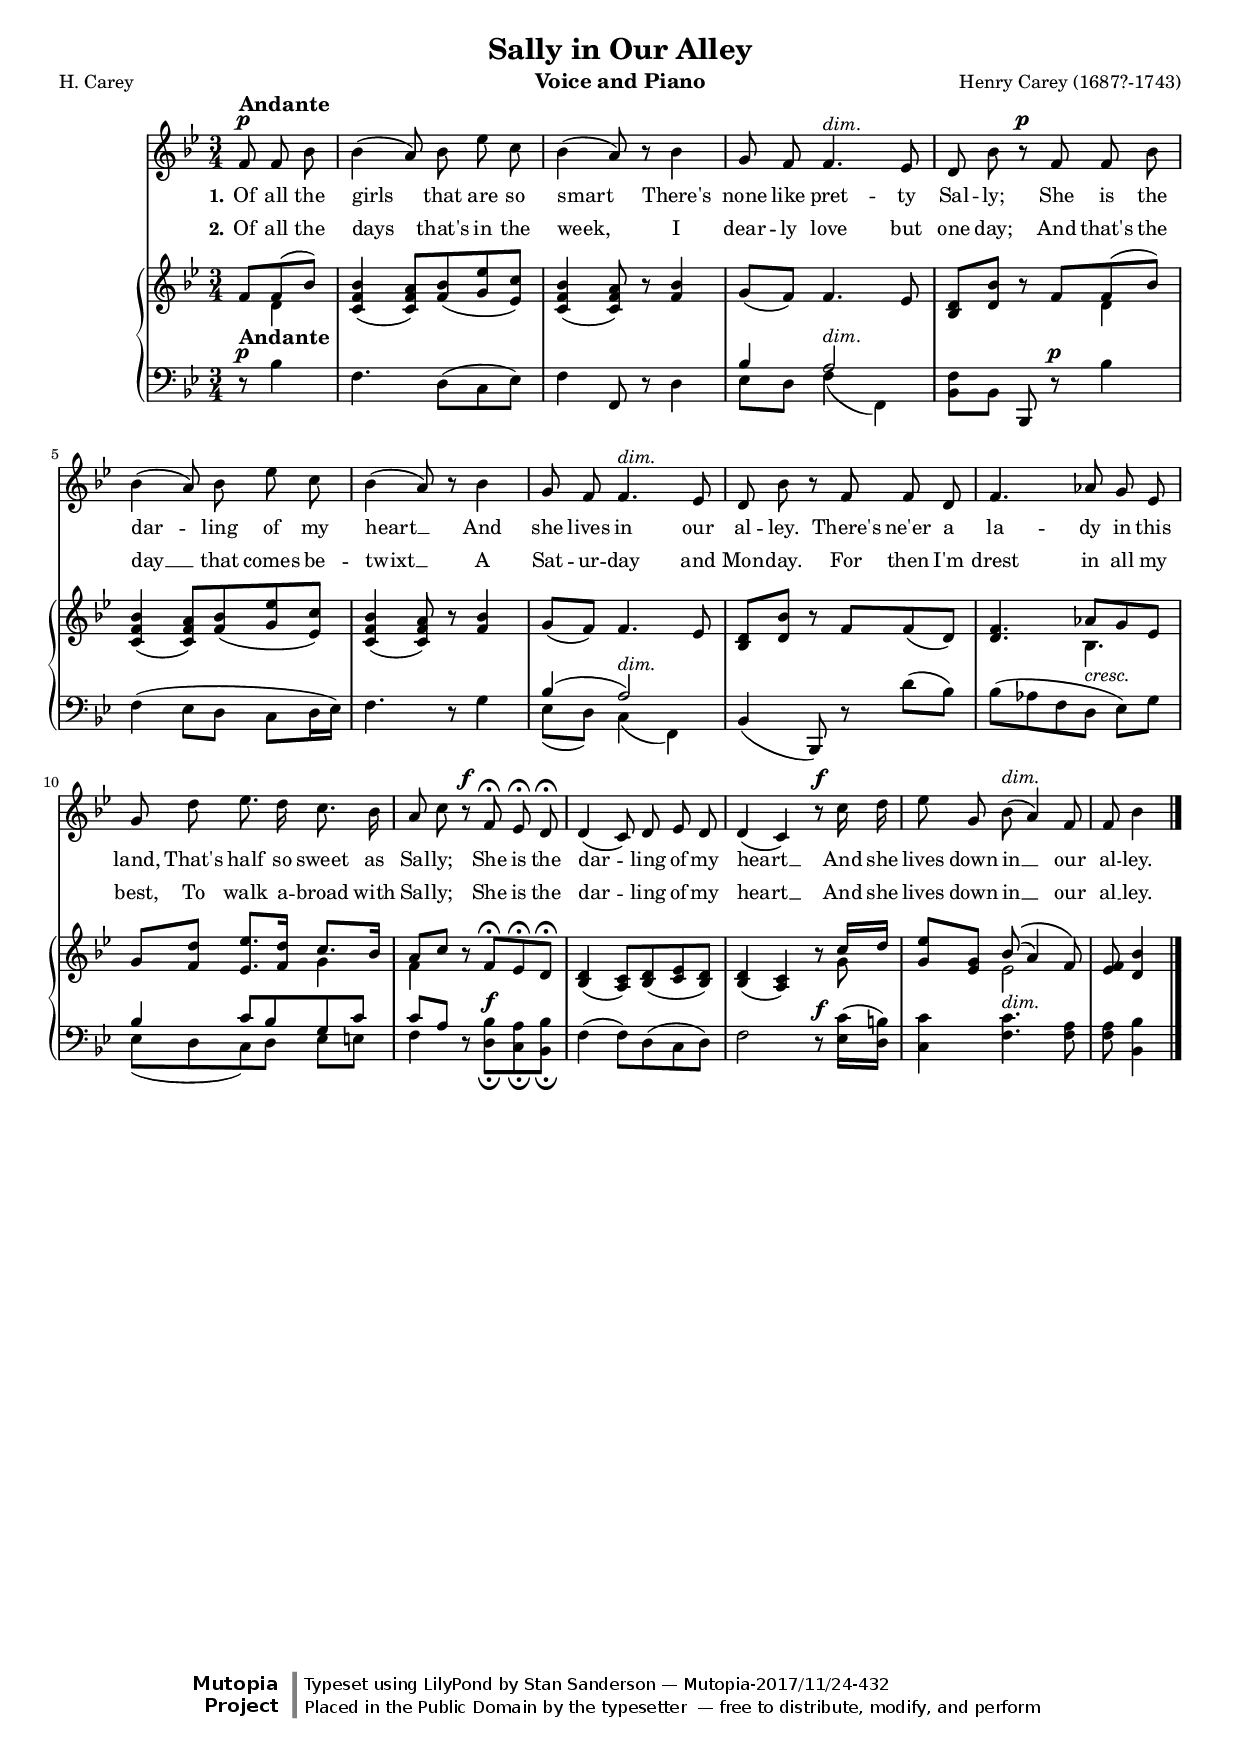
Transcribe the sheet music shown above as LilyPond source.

\version "2.18.2"

\include "english.ly"
#(set-global-staff-size 16)

\header {
  title = "Sally in Our Alley"
  composer = "Henry Carey (1687?-1743)"
  poet = "H. Carey"
  instrument = "Voice and Piano"
  opus = ""
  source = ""
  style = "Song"
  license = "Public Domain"
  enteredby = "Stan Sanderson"
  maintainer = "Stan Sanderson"
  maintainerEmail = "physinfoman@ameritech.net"

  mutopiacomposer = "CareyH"
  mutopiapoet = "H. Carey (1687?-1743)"
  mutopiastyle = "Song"
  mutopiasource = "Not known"

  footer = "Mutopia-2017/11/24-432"
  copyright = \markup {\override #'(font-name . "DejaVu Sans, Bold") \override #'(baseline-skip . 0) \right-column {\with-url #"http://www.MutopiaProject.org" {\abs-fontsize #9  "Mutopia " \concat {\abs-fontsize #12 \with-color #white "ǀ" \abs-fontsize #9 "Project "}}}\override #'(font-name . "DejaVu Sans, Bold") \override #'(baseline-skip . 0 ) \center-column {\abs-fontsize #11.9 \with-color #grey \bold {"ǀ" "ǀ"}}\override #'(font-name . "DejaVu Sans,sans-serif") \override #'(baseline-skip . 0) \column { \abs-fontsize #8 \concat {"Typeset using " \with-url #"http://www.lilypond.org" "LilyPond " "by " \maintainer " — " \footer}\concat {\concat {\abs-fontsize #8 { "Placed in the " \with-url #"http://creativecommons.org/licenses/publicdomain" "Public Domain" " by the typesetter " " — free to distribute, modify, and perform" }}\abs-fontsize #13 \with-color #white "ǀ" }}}
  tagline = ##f
}

dim = \markup { \italic "dim." }

melody = \relative c' {
	\key bf\major \time 3/4 \partial 4.
	f8^\p^\markup {\bold \large "Andante"} f bf
	bf4( a8) bf ef c | bf4( a8) r bf4 | g8 f f4.^\dim ef8 |
		d bf' r^\p f f bf |
	bf4( a8) bf ef c | bf4( a8) r bf4 | g8 f f4.^\dim ef8 |
		d8 bf' r f f d |
	f4. af8 g ef | g d' ef8. d16 c8. bf16 | a8 c r^\f f,\fermata ef\fermata d\fermata |
	d4( c8) d ef d | d4( c) r8^\f c'16 d | ef8 g, bf(^\dim a4) f8 |
	f8 bf4 \bar "|."
}


textA = \lyricmode {
	Of all the girls that are so smart There's none like pret -- ty Sal -- ly;
	She is the dar -- ling of my heart __ And she lives in our al -- ley.
	There's ne'er a la -- dy in this land, That's half so sweet as Sal -- ly;
	She is the dar -- ling of my heart __ And she lives down in __ our al -- ley.
}

textB = \lyricmode {
	Of all the days that's in the week, I dear -- ly love but one day;
	And that's the day __ that comes be -- twixt __
	A Sat -- ur -- day and Mon -- day.
	For then I'm drest in all my best, To walk a -- broad with Sal -- ly;
	She is the dar -- ling of my heart __ And she lives down in __ our al __ ley.
}


upper = \relative c' {
	\key bf\major \time 3/4 \partial 4.
	<<{f8 f( bf)}\\{ s8 d,4}>> <c f bf>4( <c f a>8) <f bf>( <g ef'> <ef c'>) |
		<c f bf>4( <c f a>8) r <f bf>4 | g8( f) f4. ef8 |
		<bf d> <d bf'> r <<{f8 f( bf)}\\{ s8 d,4}>> |
	<c f bf>4( <c f a>8) <f bf>( <g ef'> <ef c'>) |
		<c f bf>4( <c f a>8) r <f bf>4 | g8( f) f4. ef8 |
		<bf d> <d bf'> r f f( d) |
	<d f>4. <<{af'8 g ef}\\{bf4.}>> | g'8 <f d'> <ef ef'>8. <f d'>16 <<{c'8. bf16}\\{g4}>> |
		<<{a8[ c]}\\{f,4}>> r8 f\fermata[ ef\fermata d\fermata] |
	<d bf>4( <c a>8) <d bf>( <ef c> <d bf>) | <d bf>4( <c a>) r8 <<{c'16 d}\\{g,8}>> |
		<g ef'>8 <g ef> <<{bf8(\( a4) f8\)}\\{ef2}>> | <ef f>8 <d bf'>4
	
}

lower = \relative c' {
	\key bf\major \time 3/4 \partial 4.
	r8^\p^\markup {\bold \large "Andante" } bf4
	f4. d8([ c ef)] | f4 f,8 r d'4 | <<{bf'4 a2^\dim}\\
		{ef8 d f4( f,)}>> | <bf f'>8[ bf] bf, r^\p bf''4 |
	f4( ef8[ d] c[ d16 ef)] | f4. r8 g4 | <<{bf4( a2)^\dim}\\
		{ef8( d) c4( f,)}>> | bf4( bf,8) r d''( bf) |
	bf([ af f d^\markup { \italic "cresc." }] ef) g | <<{bf4 c8 bf g c}\\{ef,8([ d c) d] ef e}>> |
		<<{c'8[ a]}\\{f4}>> r8 <d bf'>^\f_\fermata[ <c a'>_\fermata <bf bf'>_\fermata] |
	f'4( f8) d( c d) | f2 r8^\f <ef c'>16( <d b'>) |
		<c c'>4 <f c'>4.^\dim <f a>8 | <f a>8 <bf bf,>4
}

\score {
  <<
    \new Voice = "mel" {
      \autoBeamOff
      \melody
    }
    \lyricsto mel  \new Lyrics  { \set stanza = "1." \textA }
    \lyricsto mel  \new Lyrics  { \set stanza = "2." \textB }

    \new PianoStaff <<
      \context Staff = "upper" \upper
      \context Staff = "lower" <<
        \clef bass
        \lower
      >>
    >>
  >>
  \layout {
    \context {
      \Lyrics
      % Some space before, between and after the lyrics
      \override VerticalAxisGroup.nonstaff-relatedstaff-spacing.minimum-distance = #6
      \override VerticalAxisGroup.nonstaff-nonstaff-spacing.minimum-distance = #4
      \override VerticalAxisGroup.nonstaff-unrelatedstaff-spacing.minimum-distance = #6
    }
  }

  \midi {
    \tempo 4 = 60
    }
}
